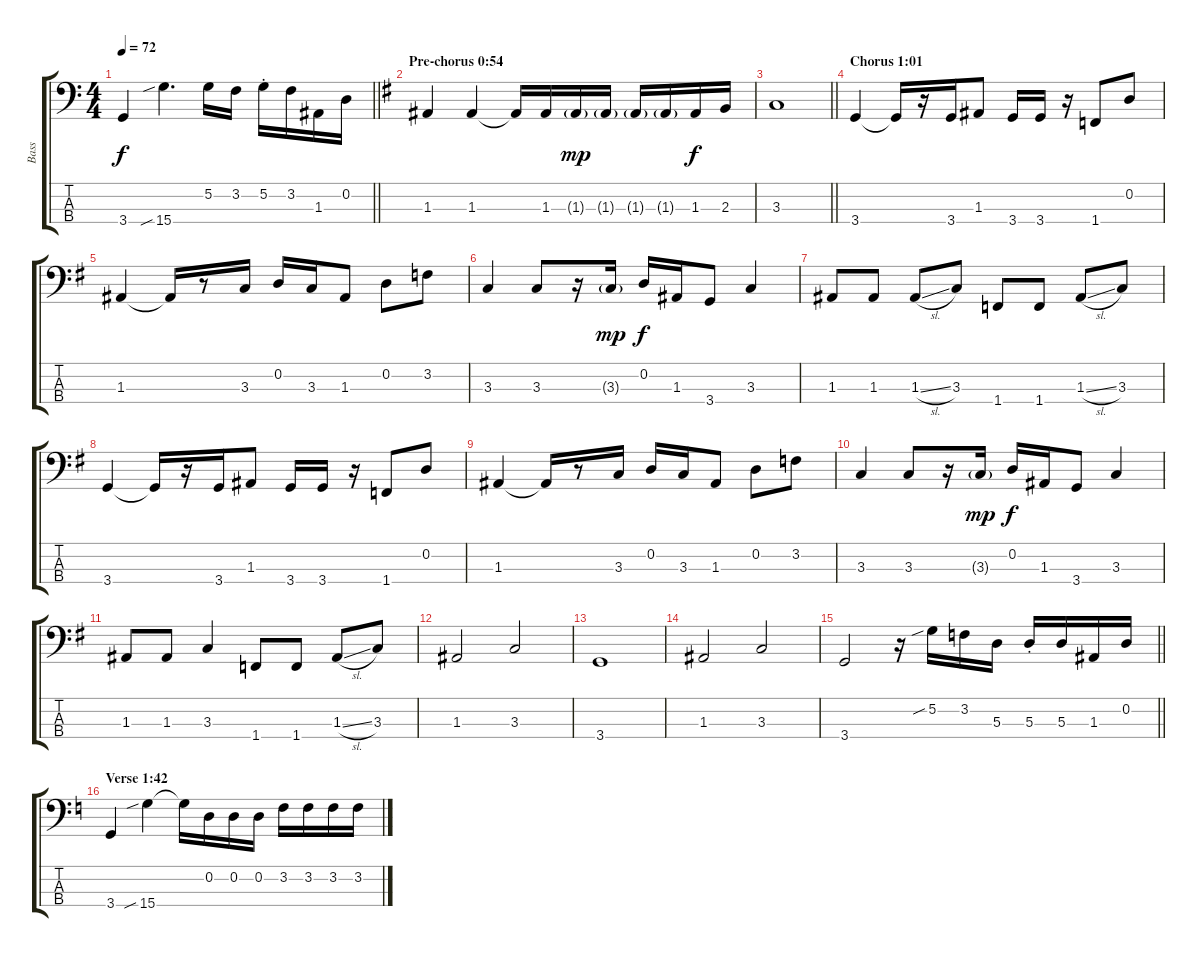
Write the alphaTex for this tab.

\track ("Bass" "Bass") {instrument electricbasspick}
\staff {score tabs}
\tuning (G2 D2 A1 E1) {hide}
\ts (4 4)
\tempo 72
\clef f4
\barLineRight lightlight
\ks c
3.4.4{dy f} 15.4{sib}.4{d} 5.2.16 3.2.16 5.2{st}.16 3.2.16 1.3.16 0.2.16 |
\section ("" "Pre-chorus 0:54")
\ks g
1.3.4 1.3.4 1.3{t}.16 1.3.16 1.3{g}.16{dy mp} 1.3{g}.16 1.3{g}.16 1.3{g}.16 1.3.16{dy f} 2.3.16 |
\barLineRight lightlight
3.3.1 |
\section ("" "Chorus 1:01")
3.4.4 3.4{t}.16 r.16 3.4.16 1.3.8 3.4.16 3.4.16 r.16 1.4.8 0.2.8 |
1.3.4 1.3{t}.16 r.8 3.3.16 0.2.16 3.3.16 1.3.8 0.2.8 3.2.8 |
3.3.4 3.3.8 r.16 3.3{g}.16{dy mp} 0.2.16{dy f} 1.3.16 3.4.8 3.3.4 |
1.3.8 1.3.8 1.3{sl}.8 3.3.8 1.4.8 1.4.8 1.3{sl}.8 3.3.8 |
3.4.4 3.4{t}.16 r.16 3.4.16 1.3.8 3.4.16 3.4.16 r.16 1.4.8 0.2.8 |
1.3.4 1.3{t}.16 r.8 3.3.16 0.2.16 3.3.16 1.3.8 0.2.8 3.2.8 |
3.3.4 3.3.8 r.16 3.3{g}.16{dy mp} 0.2.16{dy f} 1.3.16 3.4.8 3.3.4 |
1.3.8 1.3.8 3.3.4 1.4.8 1.4.8 1.3{sl}.8 3.3.8 |
1.3.2 3.3.2 |
3.4.1 |
1.3.2 3.3.2 |
\barLineRight lightlight
3.4.2 r.16 5.2{sib}.16 3.2.16 5.3.16 5.3{st}.16 5.3.16 1.3.16 0.2.16 |
\section ("" "Verse 1:42")
\ks c
3.4.4 15.4{sib}.4 15.4{t}.16 0.2.16 0.2.16 0.2.16 3.2.16 3.2.16 3.2.16 3.2.16
